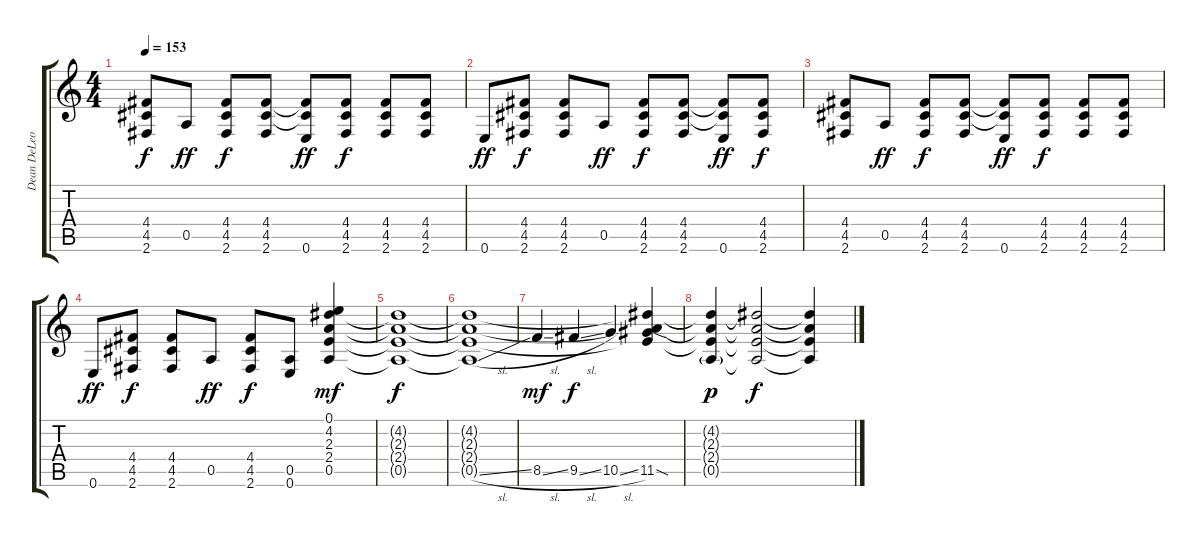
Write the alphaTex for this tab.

\track ("Dean DeLeo - Guitar 1" "Dean DeLeo") {instrument overdrivenguitar}
\staff {score tabs}
\tuning (E4 B3 G3 D3 A2 E2) {hide}
\ts (4 4)
\tempo 153
\clef g2
\ks c
(4.4 4.5 2.6).8{dy f} 0.5.8{dy ff} (4.4 4.5 2.6).8{dy f} (4.4 4.5 2.6).8 (4.4{t} 4.5{t} 0.6).8{dy ff} (4.4 4.5 2.6).8{dy f} (4.4 4.5 2.6).8 (4.4 4.5 2.6).8 |
0.6.8{dy ff} (4.4 4.5 2.6).8{dy f} (4.4 4.5 2.6).8 0.5.8{dy ff} (4.4 4.5 2.6).8{dy f} (4.4 4.5 2.6).8 (4.4{t} 4.5{t} 0.6).8{dy ff} (4.4 4.5 2.6).8{dy f} |
(4.4 4.5 2.6).8 0.5.8{dy ff} (4.4 4.5 2.6).8{dy f} (4.4 4.5 2.6).8 (4.4{t} 4.5{t} 0.6).8{dy ff} (4.4 4.5 2.6).8{dy f} (4.4 4.5 2.6).8 (4.4 4.5 2.6).8 |
0.6.8{dy ff} (4.4 4.5 2.6).8{dy f} (4.4 4.5 2.6).8 0.5.8{dy ff} (4.4 4.5 2.6).8{dy f} (0.5 0.6).8 (0.1 4.2 2.3 2.4 0.5).4{dy mf} |
(4.2{t} 2.3{t} 2.4{t} 0.5{t}).1{dy f} |
(4.2{t} 2.3{t} 2.4{t} 0.5{sl t}).1 |
8.5{sl}.4{dy mf} 9.5{sl}.4{dy f} 10.5{sl}.4 (4.2{t} 2.3{t} 2.4{t} 11.5{sod}).4 |
(4.2{t} 2.3{t} 2.4{t} 0.5{g}).4{dy p volume 0} (4.2{t} 2.3{t} 2.4{t} 0.5{t}).2{dy f} (4.2{t} 2.3{t} 2.4{t} 0.5{t}).4
